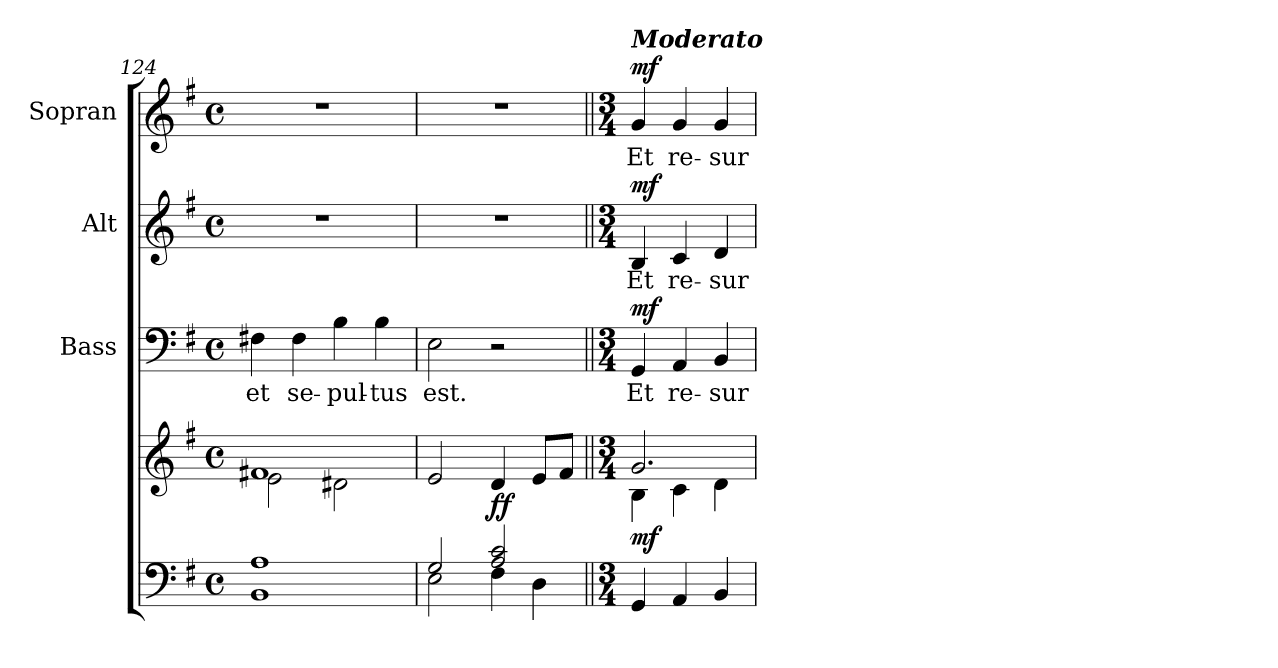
**kern	**kern	**dynam	**kern	**text	**dynam	**kern	**text	**dynam	**kern	**text	**dynam
*part4	*part4	*part4	*part3	*part3	*part3	*part2	*part2	*part2	*part1	*part1	*part1
*staff5	*staff4	*staff4/5	*staff3	*staff3	*staff3	*staff2	*staff2	*staff2	*staff1	*staff1	*staff1
*	*	*	*I"Bass	*	*	*I"Alt	*	*	*I"Sopran	*	*
*	*	*	*I'B.	*	*	*I'A.	*	*	*I'S.	*	*
*clefF4	*clefG2	*	*clefF4	*	*	*clefG2	*	*	*clefG2	*	*
*k[f#]	*k[f#]	*	*k[f#]	*	*	*k[f#]	*	*	*k[f#]	*	*
*G:	*G:	*	*G:	*	*	*G:	*	*	*G:	*	*
*M4/4	*M4/4	*	*M4/4	*	*	*M4/4	*	*	*M4/4	*	*
*met(c)	*met(c)	*	*met(c)	*	*	*met(c)	*	*	*met(c)	*	*
=124	=124	=124	=124	=124	=124	=124	=124	=124	=124	=124	=124
*	*^	*	*	*	*	*	*	*	*	*	*
!	!	!	!	!	!LO:LY:b	!	!	!	!	!	!	!
1BB 1A	1f#X	2e\	.	4F#X\	et	.	1r	.	.	1r	.	.
!	!	!	!	!	!LO:LY:b	!	!	!	!	!	!	!
.	.	.	.	4F#\	se-	.	.	.	.	.	.	.
!	!	!	!	!	!LO:LY:b	!	!	!	!	!	!	!
.	.	2d#X\	.	4B\	-pul-	.	.	.	.	.	.	.
!	!	!	!	!	!LO:LY:b	!	!	!	!	!	!	!
.	.	.	.	4B\	-tus	.	.	.	.	.	.	.
*	*v	*v	*	*	*	*	*	*	*	*	*	*
=125	=125	=125	=125	=125	=125	=125	=125	=125	=125	=125	=125
*^	*	*	*	*	*	*	*	*	*	*	*
!	!	!	!	!	!LO:LY:b	!	!	!	!	!	!	!
2G/	2E\	2e/	.	2E\	est.	.	1r	.	.	1r	.	.
!	!	!	!LO:DY:b	!	!	!	!	!	!	!	!	!
2A/ 2c/	4F#\	4d/	ff	2r	.	.	.	.	.	.	.	.
.	4D\	8e/L	.	.	.	.	.	.	.	.	.	.
.	.	8f#/J	.	.	.	.	.	.	.	.	.	.
*v	*v	*	*	*	*	*	*	*	*	*	*	*
=126||	=126||	=126||	=126||	=126||	=126||	=126||	=126||	=126||	=126||	=126||	=126||
*M3/4	*M3/4	*	*M3/4	*	*	*M3/4	*	*	*M3/4	*	*
*	*^	*	*	*	*	*	*	*	*	*	*
!	!	!	!	!	!	!	!	!	!	!LO:TX:a:Bi:t=Moderato	!	!
!	!	!	!LO:DY:b	!	!LO:LY:b	!LO:DY:a	!	!LO:LY:b	!LO:DY:a	!	!LO:LY:b	!LO:DY:b
4GG/	2.g/	4B\	mf	4GG/	Et	mf	4B/	Et	mf	4g/	Et	mf
!	!	!	!	!	!LO:LY:b	!	!	!LO:LY:b	!	!	!LO:LY:b	!
4AA/	.	4c\	.	4AA/	re-	.	4c/	re-	.	4g/	re-	.
!	!	!	!	!	!LO:LY:b	!	!	!LO:LY:b	!	!	!LO:LY:b	!
4BB/	.	4d\	.	4BB/	-sur-	.	4d/	-sur-	.	4g/	-sur-	.
*	*v	*v	*	*	*	*	*	*	*	*	*	*
=	=	=	=	=	=	=	=	=	=	=	=
*-	*-	*-	*-	*-	*-	*-	*-	*-	*-	*-	*-
